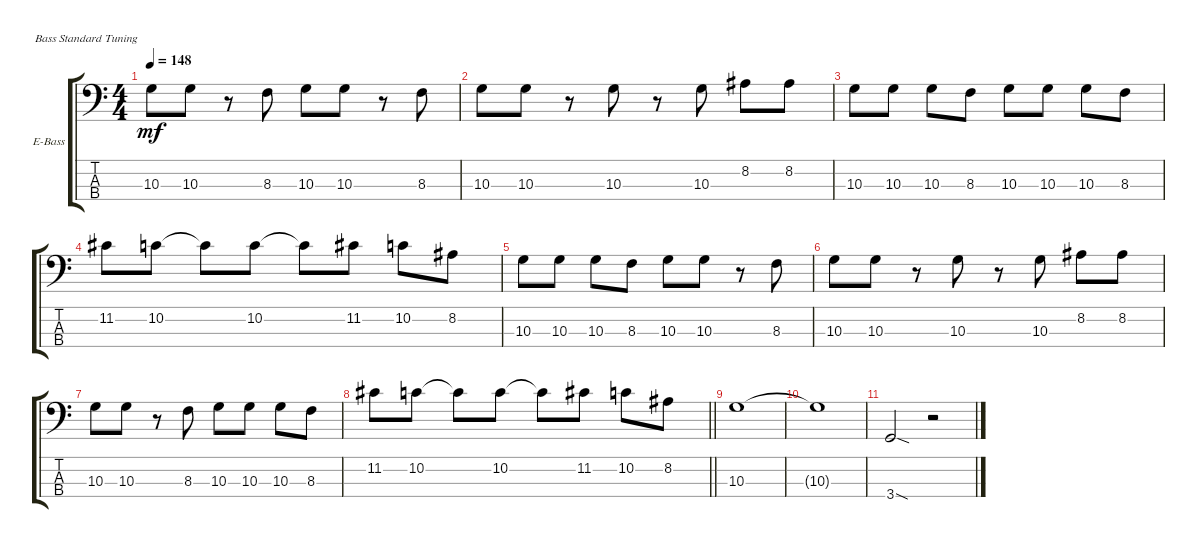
\defaultSystemsLayout 4
\bracketExtendMode groupsimilarinstruments
\firstSystemTrackNameOrientation horizontal
\otherSystemsTrackNameOrientation horizontal
\track ("Electric Bass" "E-Bass") {instrument electricbassfinger}
\staff {score tabs}
\tuning (G2 D2 A1 E1)
\ts (4 4)
\tempo 148
\clef f4
\ks c
10.3.8{dy mf} 10.3.8 r.8 8.3.8 10.3.8 10.3.8 r.8 8.3.8 |
10.3.8 10.3.8 r.8 10.3.8 r.8 10.3.8 8.2.8 8.2.8 |
10.3.8 10.3.8 10.3.8 8.3.8 10.3.8 10.3.8 10.3.8 8.3.8 |
11.2.8 10.2.8 10.2{t}.8 10.2.8 10.2{t}.8 11.2.8 10.2.8 8.2.8 |
10.3.8 10.3.8 10.3.8 8.3.8 10.3.8 10.3.8 r.8 8.3.8 |
10.3.8 10.3.8 r.8 10.3.8 r.8 10.3.8 8.2.8 8.2.8 |
10.3.8 10.3.8 r.8 8.3.8 10.3.8 10.3.8 10.3.8 8.3.8 |
\barLineRight lightlight
11.2.8 10.2.8 10.2{t}.8 10.2.8 10.2{t}.8 11.2.8 10.2.8 8.2.8 |
10.3.1 |
10.3{t}.1 |
3.4{sod}.2 r.2
